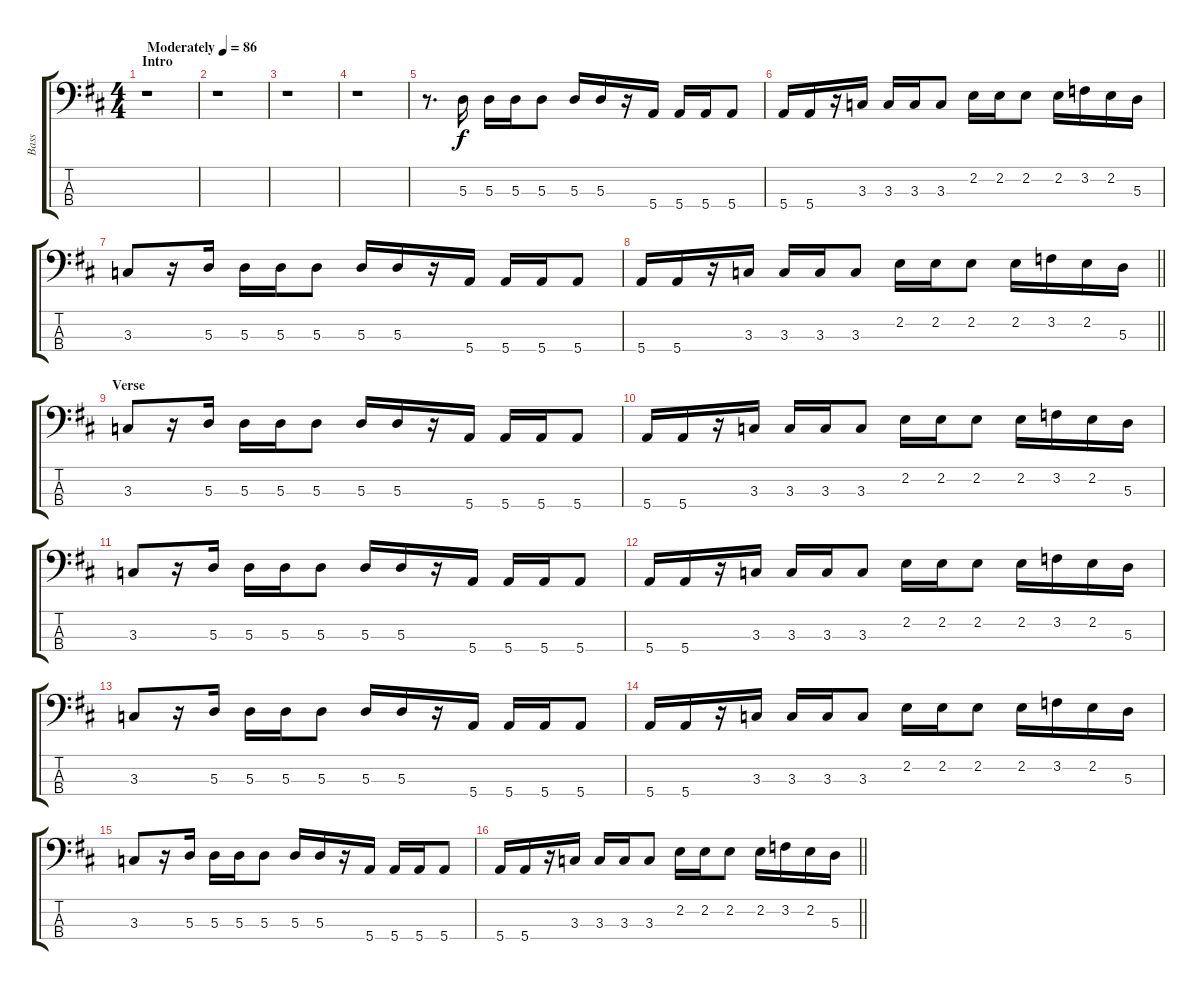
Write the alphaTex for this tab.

\track ("Bass" "Bass") {instrument electricbassfinger}
\staff {score tabs}
\tuning (G2 D2 A1 E1) {hide}
\ts (4 4)
\section ("" "Intro")
\tempo (86 "Moderately")
\clef f4
\ks d
r.1{dy f instrument electricbassfinger} |
r.1 |
r.1 |
r.1 |
r.8{d} 5.3.16 5.3.16 5.3.16 5.3.8 5.3.16 5.3.16 r.16 5.4.16 5.4.16 5.4.16 5.4.8 |
5.4.16 5.4.16 r.16 3.3.16 3.3.16 3.3.16 3.3.8 2.2.16 2.2.16 2.2.8 2.2.16 3.2.16 2.2.16 5.3.16 |
3.3.8 r.16 5.3.16 5.3.16 5.3.16 5.3.8 5.3.16 5.3.16 r.16 5.4.16 5.4.16 5.4.16 5.4.8 |
\barLineRight lightlight
5.4.16 5.4.16 r.16 3.3.16 3.3.16 3.3.16 3.3.8 2.2.16 2.2.16 2.2.8 2.2.16 3.2.16 2.2.16 5.3.16 |
\section ("" "Verse")
3.3.8 r.16 5.3.16 5.3.16 5.3.16 5.3.8 5.3.16 5.3.16 r.16 5.4.16 5.4.16 5.4.16 5.4.8 |
5.4.16 5.4.16 r.16 3.3.16 3.3.16 3.3.16 3.3.8 2.2.16 2.2.16 2.2.8 2.2.16 3.2.16 2.2.16 5.3.16 |
3.3.8 r.16 5.3.16 5.3.16 5.3.16 5.3.8 5.3.16 5.3.16 r.16 5.4.16 5.4.16 5.4.16 5.4.8 |
5.4.16 5.4.16 r.16 3.3.16 3.3.16 3.3.16 3.3.8 2.2.16 2.2.16 2.2.8 2.2.16 3.2.16 2.2.16 5.3.16 |
3.3.8 r.16 5.3.16 5.3.16 5.3.16 5.3.8 5.3.16 5.3.16 r.16 5.4.16 5.4.16 5.4.16 5.4.8 |
5.4.16 5.4.16 r.16 3.3.16 3.3.16 3.3.16 3.3.8 2.2.16 2.2.16 2.2.8 2.2.16 3.2.16 2.2.16 5.3.16 |
3.3.8 r.16 5.3.16 5.3.16 5.3.16 5.3.8 5.3.16 5.3.16 r.16 5.4.16 5.4.16 5.4.16 5.4.8 |
\barLineRight lightlight
5.4.16 5.4.16 r.16 3.3.16 3.3.16 3.3.16 3.3.8 2.2.16 2.2.16 2.2.8 2.2.16 3.2.16 2.2.16 5.3.16
